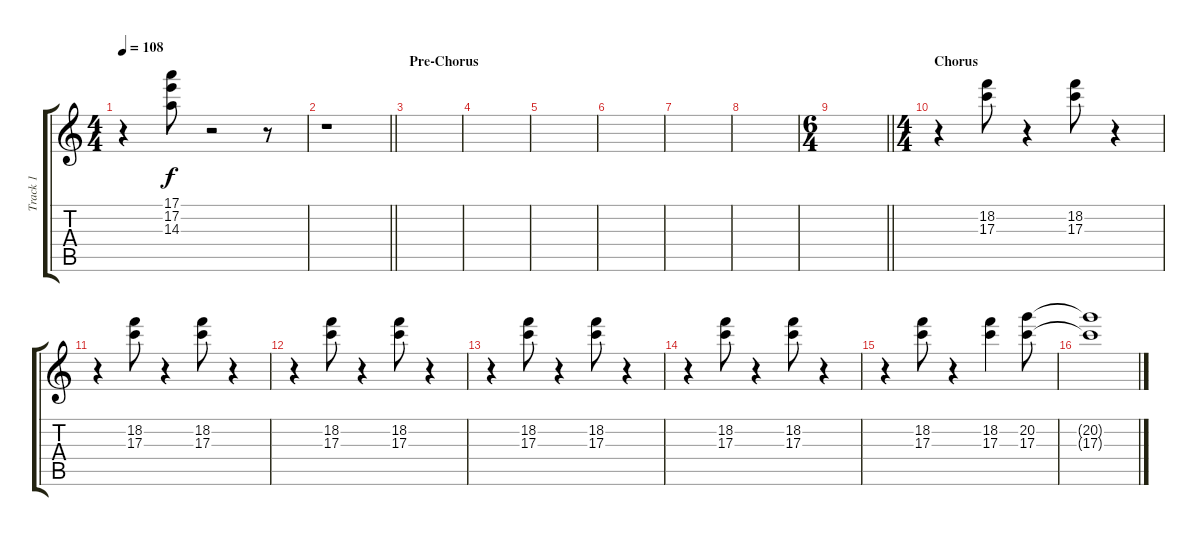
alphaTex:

\track ("Track 1" "Track 1") {instrument acousticguitarsteel}
\staff {score tabs}
\tuning (E4 B3 G3 D3 A2 E2) {hide}
\ts (4 4)
\tempo 108
\clef g2
\ks c
r.4{dy f} (17.1 17.2 14.3).8 r.2 r.8 |
\barLineRight lightlight
r.1 |
\section ("" "Pre-Chorus")
|
|
|
|
|
|
\ts (6 4)
\barLineRight lightlight
|
\ts (4 4)
\section ("" "Chorus")
r.4 (18.2 17.3).8 r.4 (18.2 17.3).8 r.4 |
r.4 (18.2 17.3).8 r.4 (18.2 17.3).8 r.4 |
r.4 (18.2 17.3).8 r.4 (18.2 17.3).8 r.4 |
r.4 (18.2 17.3).8 r.4 (18.2 17.3).8 r.4 |
r.4 (18.2 17.3).8 r.4 (18.2 17.3).8 r.4 |
r.4 (18.2 17.3).8 r.4 (18.2 17.3).4 (20.2 17.3).8 |
(20.2{t} 17.3{t}).1
